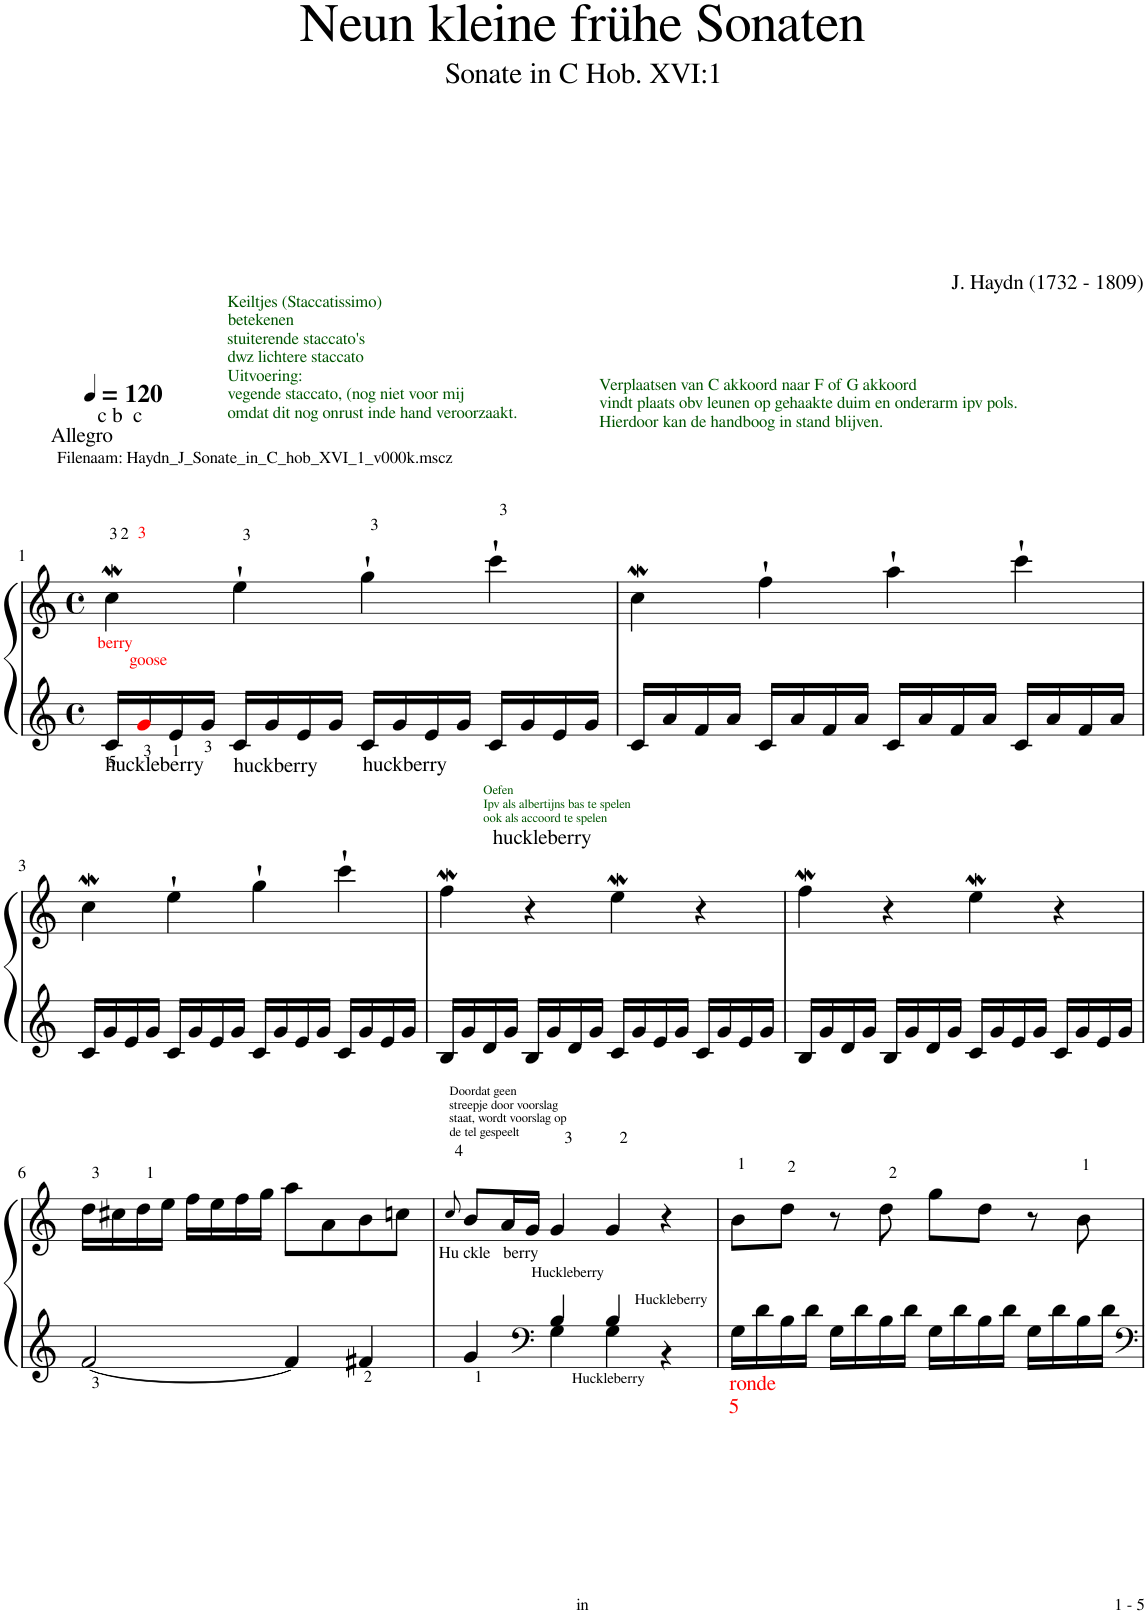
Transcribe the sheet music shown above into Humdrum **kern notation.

**kern	**kern
*part1	*part1
*staff2	*staff1
*I"Piano	*
*I'Pno.	*
*clefG2	*clefG2
*k[]	*k[]
*M4/4	*M4/4
*met(c)	*met(c)
*MM120	*MM120
=1	=1
!	!LO:TX:a:t=Filenaam&colon; Haydn_J_Sonate_in_C_hob_XVI_1_v000k.mscz
!	!LO:TX:a:t=Allegro
!	!LO:TX:b:color=#FF0000:t=berry
!	!LO:TX:a:t=c b  c
!LO:TX:b:color=#005500:t=Oefen	!
!LO:TX:b:t=Ipv als albertijns bas te spelen	!
!LO:TX:b:t=ook als accoord te spelen	!
!LO:TX:b:t=huckleberry	!
16c/LL	4ccw\
!LO:TX:a:color=#FF0000:t=goose	!
16gi/	.
16e/	.
16g/JJ	.
!	!LO:TX:a:color=#005500:t=Keiltjes (Staccatissimo)
!	!LO:TX:a:t=betekenen
!	!LO:TX:a:t=stuiterende staccato's
!	!LO:TX:a:t=dwz lichtere staccato
!	!LO:TX:a:t=Uitvoering&colon;
!	!LO:TX:a:t=vegende staccato, (nog niet voor mij
!	!LO:TX:a:t=omdat dit nog onrust inde hand veroorzaakt.
!LO:TX:b:t=huckberry	!
16c/LL	4ee`\
16g/	.
16e/	.
16g/JJ	.
!LO:TX:b:t=huckberry	!
16c/LL	4gg`\
16g/	.
16e/	.
16g/JJ	.
!LO:TX:b:t=huckleberry	!
16c/LL	4ccc`\
16g/	.
16e/	.
16g/JJ	.
=2	=2
!	!LO:TX:a:color=#005500:t=Verplaatsen van C akkoord naar F of G akkoord
!	!LO:TX:a:t=vindt plaats obv leunen op gehaakte duim en onderarm ipv pols.
!	!LO:TX:a:t=Hierdoor kan de handboog in stand blijven.
16c/LL	4ccw\
16a/	.
16f/	.
16a/JJ	.
16c/LL	4ff`\
16a/	.
16f/	.
16a/JJ	.
16c/LL	4aa`\
16a/	.
16f/	.
16a/JJ	.
16c/LL	4ccc`\
16a/	.
16f/	.
16a/JJ	.
!!LO:LB:g=z
=3	=3
16c/LL	4ccw\
16g/	.
16e/	.
16g/JJ	.
16c/LL	4ee`\
16g/	.
16e/	.
16g/JJ	.
16c/LL	4gg`\
16g/	.
16e/	.
16g/JJ	.
16c/LL	4ccc`\
16g/	.
16e/	.
16g/JJ	.
=4	=4
16B/LL	4ffw\
16g/	.
16d/	.
16g/JJ	.
16B/LL	4r
16g/	.
16d/	.
16g/JJ	.
16c/LL	4eeW\
16g/	.
16e/	.
16g/JJ	.
16c/LL	4r
16g/	.
16e/	.
16g/JJ	.
=5	=5
16B/LL	4ffw\
16g/	.
16d/	.
16g/JJ	.
16B/LL	4r
16g/	.
16d/	.
16g/JJ	.
16c/LL	4eeW\
16g/	.
16e/	.
16g/JJ	.
16c/LL	4r
16g/	.
16e/	.
16g/JJ	.
!!LO:LB:g=z
=6	=6
[2f/	16dd\LL
.	16cc#X\
.	16dd\
.	16ee\JJ
.	16ff\LL
.	16ee\
.	16ff\
.	16gg\JJ
4f/]	8aa\L
.	8a\
4f#X/	8b\
.	8ccn\J
=7	=7
.	8qcc/
*^	*
*	*^	*
!	!	!	!LO:TX:a:t=Doordat geen
!	!	!	!LO:TX:a:t=streepje door voorslag
!	!	!	!LO:TX:a:t=staat, wordt voorslag op
!	!	!	!LO:TX:a:t=de tel gespeelt
!	!	!	!LO:TX:b:t=Hu ckle   berry
4g/	4ryy	4ryy	8b/L
.	.	.	16a/L
.	.	.	16g/JJ
*clefF4	*	*	*
!LO:TX:a:t=Huckleberry	!	!	!
4ryy	4G\	4B/	4g/
!LO:TX:b:t=Huckleberry	!	!	!
4ryy	4G\	4B/	4g/
!LO:TX:a:t=Huckleberry	!	!	!
4ryy	4r	4ryy	4r
=8	=8	=8	=8
!LO:TX:b:color=#FF0000:t=ronde	!	!	!
!LO:TX:b:t=5	!	!	!
*v	*v	*v	*
16G\LL	8b\L
16d\	.
16B\	8dd\J
16d\JJ	.
16G\LL	8r
16d\	.
16B\	8dd\
16d\JJ	.
16G\LL	8gg\L
16d\	.
16B\	8dd\J
16d\JJ	.
16G\LL	8r
16d\	.
16B\	8b\
16d\JJ	.
=	=
*-	*-
